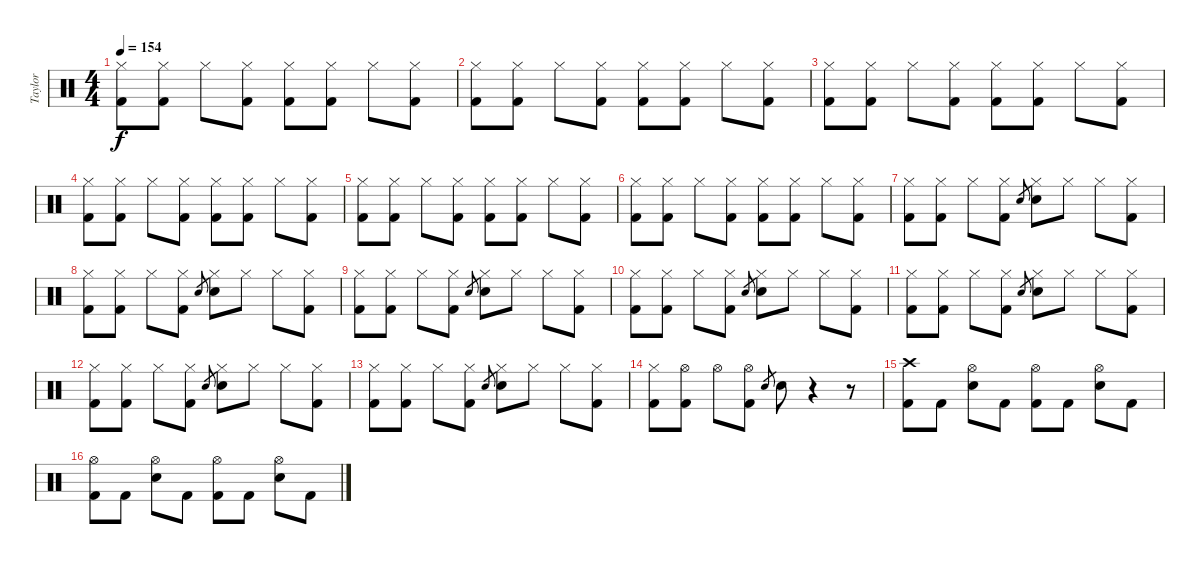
\track ("Taylor" "Taylor") {instrument percussion}
\staff {score}
\articulation defaults
\ts (4 4)
\tempo 154
\clef neutral
\ks c
("Hi-Hat (closed)" "Kick (hit) 2").8{dy f} ("Hi-Hat (closed)" "Kick (hit) 2").8 "Hi-Hat (closed)".8 ("Hi-Hat (closed)" "Kick (hit) 2").8 ("Hi-Hat (closed)" "Kick (hit) 2").8 ("Hi-Hat (closed)" "Kick (hit) 2").8 "Hi-Hat (closed)".8 ("Hi-Hat (closed)" "Kick (hit) 2").8 |
("Hi-Hat (closed)" "Kick (hit) 2").8 ("Hi-Hat (closed)" "Kick (hit) 2").8 "Hi-Hat (closed)".8 ("Hi-Hat (closed)" "Kick (hit) 2").8 ("Hi-Hat (closed)" "Kick (hit) 2").8 ("Hi-Hat (closed)" "Kick (hit) 2").8 "Hi-Hat (closed)".8 ("Hi-Hat (closed)" "Kick (hit) 2").8 |
("Hi-Hat (closed)" "Kick (hit) 2").8 ("Hi-Hat (closed)" "Kick (hit) 2").8 "Hi-Hat (closed)".8 ("Hi-Hat (closed)" "Kick (hit) 2").8 ("Hi-Hat (closed)" "Kick (hit) 2").8 ("Hi-Hat (closed)" "Kick (hit) 2").8 "Hi-Hat (closed)".8 ("Hi-Hat (closed)" "Kick (hit) 2").8 |
("Hi-Hat (closed)" "Kick (hit) 2").8 ("Hi-Hat (closed)" "Kick (hit) 2").8 "Hi-Hat (closed)".8 ("Hi-Hat (closed)" "Kick (hit) 2").8 ("Hi-Hat (closed)" "Kick (hit) 2").8 ("Hi-Hat (closed)" "Kick (hit) 2").8 "Hi-Hat (closed)".8 ("Hi-Hat (closed)" "Kick (hit) 2").8 |
("Hi-Hat (closed)" "Kick (hit) 2").8 ("Hi-Hat (closed)" "Kick (hit) 2").8 "Hi-Hat (closed)".8 ("Hi-Hat (closed)" "Kick (hit) 2").8 ("Hi-Hat (closed)" "Kick (hit) 2").8 ("Hi-Hat (closed)" "Kick (hit) 2").8 "Hi-Hat (closed)".8 ("Hi-Hat (closed)" "Kick (hit) 2").8 |
("Hi-Hat (closed)" "Kick (hit) 2").8 ("Hi-Hat (closed)" "Kick (hit) 2").8 "Hi-Hat (closed)".8 ("Hi-Hat (closed)" "Kick (hit) 2").8 ("Hi-Hat (closed)" "Kick (hit) 2").8 ("Hi-Hat (closed)" "Kick (hit) 2").8 "Hi-Hat (closed)".8 ("Hi-Hat (closed)" "Kick (hit) 2").8 |
("Hi-Hat (closed)" "Kick (hit) 2").8 ("Hi-Hat (closed)" "Kick (hit) 2").8 "Hi-Hat (closed)".8 ("Hi-Hat (closed)" "Kick (hit) 2").8 "Snare (hit) 2".8{gr} ("Hi-Hat (closed)" "Snare (hit) 2").8 "Hi-Hat (closed)".8 "Hi-Hat (closed)".8 ("Hi-Hat (closed)" "Kick (hit) 2").8 |
("Hi-Hat (closed)" "Kick (hit) 2").8 ("Hi-Hat (closed)" "Kick (hit) 2").8 "Hi-Hat (closed)".8 ("Hi-Hat (closed)" "Kick (hit) 2").8 "Snare (hit) 2".8{gr} ("Hi-Hat (closed)" "Snare (hit) 2").8 "Hi-Hat (closed)".8 "Hi-Hat (closed)".8 ("Hi-Hat (closed)" "Kick (hit) 2").8 |
("Hi-Hat (closed)" "Kick (hit) 2").8 ("Hi-Hat (closed)" "Kick (hit) 2").8 "Hi-Hat (closed)".8 ("Hi-Hat (closed)" "Kick (hit) 2").8 "Snare (hit) 2".8{gr} ("Hi-Hat (closed)" "Snare (hit) 2").8 "Hi-Hat (closed)".8 "Hi-Hat (closed)".8 ("Hi-Hat (closed)" "Kick (hit) 2").8 |
("Hi-Hat (closed)" "Kick (hit) 2").8 ("Hi-Hat (closed)" "Kick (hit) 2").8 "Hi-Hat (closed)".8 ("Hi-Hat (closed)" "Kick (hit) 2").8 "Snare (hit) 2".8{gr} ("Hi-Hat (closed)" "Snare (hit) 2").8 "Hi-Hat (closed)".8 "Hi-Hat (closed)".8 ("Hi-Hat (closed)" "Kick (hit) 2").8 |
("Hi-Hat (closed)" "Kick (hit) 2").8 ("Hi-Hat (closed)" "Kick (hit) 2").8 "Hi-Hat (closed)".8 ("Hi-Hat (closed)" "Kick (hit) 2").8 "Snare (hit) 2".8{gr} ("Hi-Hat (closed)" "Snare (hit) 2").8 "Hi-Hat (closed)".8 "Hi-Hat (closed)".8 ("Hi-Hat (closed)" "Kick (hit) 2").8 |
("Hi-Hat (closed)" "Kick (hit) 2").8 ("Hi-Hat (closed)" "Kick (hit) 2").8 "Hi-Hat (closed)".8 ("Hi-Hat (closed)" "Kick (hit) 2").8 "Snare (hit) 2".8{gr} ("Hi-Hat (closed)" "Snare (hit) 2").8 "Hi-Hat (closed)".8 "Hi-Hat (closed)".8 ("Hi-Hat (closed)" "Kick (hit) 2").8 |
("Hi-Hat (closed)" "Kick (hit) 2").8 ("Hi-Hat (closed)" "Kick (hit) 2").8 "Hi-Hat (closed)".8 ("Hi-Hat (closed)" "Kick (hit) 2").8 "Snare (hit) 2".8{gr} ("Hi-Hat (closed)" "Snare (hit) 2").8 "Hi-Hat (closed)".8 "Hi-Hat (closed)".8 ("Hi-Hat (closed)" "Kick (hit) 2").8 |
("Hi-Hat (closed)" "Kick (hit) 2").8 ("Hi-Hat (open)" "Kick (hit) 2").8 "Hi-Hat (open)".8 ("Hi-Hat (open)" "Kick (hit) 2").8 "Snare (hit) 2".8{gr} "Snare (hit) 2".8 r.4 r.8 |
("Crash high (hit)" "Kick (hit) 2").8 "Kick (hit) 2".8 ("Hi-Hat (open)" "Snare (hit) 2").8 "Kick (hit) 2".8 ("Hi-Hat (open)" "Kick (hit) 2").8 "Kick (hit) 2".8 ("Hi-Hat (open)" "Snare (hit) 2").8 "Kick (hit) 2".8 |
("Hi-Hat (open)" "Kick (hit) 2").8 "Kick (hit) 2".8 ("Hi-Hat (open)" "Snare (hit) 2").8 "Kick (hit) 2".8 ("Hi-Hat (open)" "Kick (hit) 2").8 "Kick (hit) 2".8 ("Hi-Hat (open)" "Snare (hit) 2").8 "Kick (hit) 2".8
